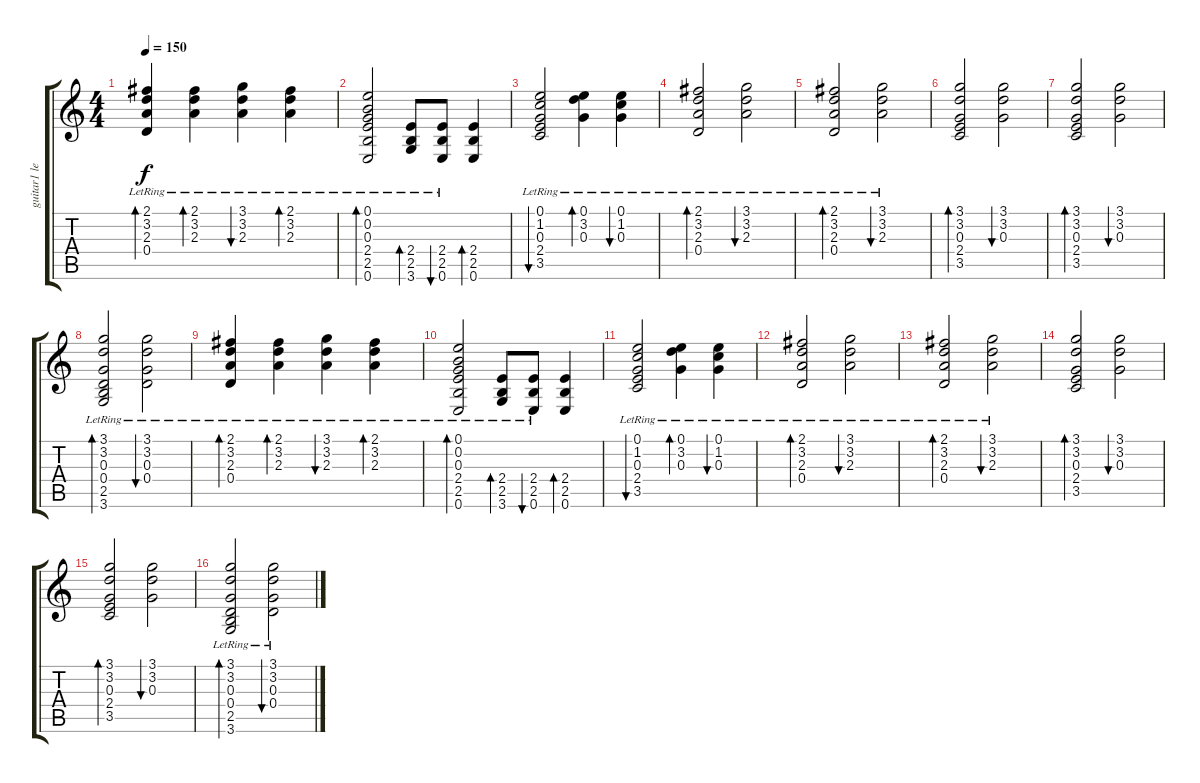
\track ("guitar1 lead" "guitar1 le") {instrument acousticguitarsteel}
\staff {score tabs}
\tuning (E4 B3 G3 D3 A2 E2) {hide}
\ts (4 4)
\tempo 150
\clef g2
\ks c
(2.1 3.2{lr} 2.3{lr} 0.4).4{bd 60 dy f} (2.1 3.2{lr} 2.3{lr}).4{bd 60} (3.1 3.2{lr} 2.3{lr}).4{bu 60} (2.1{lr} 3.2{lr} 2.3).4{bd 60} |
(0.1{lr} 0.2{lr} 0.3 2.4{lr} 2.5 0.6{lr}).2{bd 60} (2.4{lr} 2.5 3.6{lr}).8{bd 60} (2.4{lr} 2.5 0.6{lr}).8{bu 60} (2.4 2.5 0.6).4{bd 60} |
(0.1{lr} 1.2 0.3 2.4{lr} 3.5).2{bu 60} (0.1 3.2 0.3{lr}).4{bd 60} (0.1 1.2 0.3{lr}).4{bu 60} |
(2.1{lr} 3.2 2.3 0.4).2{bd 60} (3.1 3.2{lr} 2.3).2{bu 60} |
(2.1{lr} 3.2 2.3 0.4).2{bd 60} (3.1 3.2{lr} 2.3).2{bu 60} |
(3.1 3.2 0.3 2.4 3.5).2{bd 60} (3.1 3.2 0.3).2{bu 60} |
(3.1 3.2 0.3 2.4 3.5).2{bd 60} (3.1 3.2 0.3).2{bu 60} |
(3.1 3.2 0.3 0.4 2.5 3.6{lr}).2{bd 60} (3.1 3.2 0.3{lr} 0.4).2{bu 60} |
(2.1 3.2{lr} 2.3{lr} 0.4).4{bd 60} (2.1 3.2{lr} 2.3{lr}).4{bd 60} (3.1 3.2{lr} 2.3{lr}).4{bu 60} (2.1{lr} 3.2{lr} 2.3).4{bd 60} |
(0.1{lr} 0.2{lr} 0.3 2.4{lr} 2.5 0.6{lr}).2{bd 60} (2.4{lr} 2.5 3.6{lr}).8{bd 60} (2.4{lr} 2.5 0.6{lr}).8{bu 60} (2.4 2.5 0.6).4{bd 60} |
(0.1{lr} 1.2 0.3 2.4{lr} 3.5).2{bu 60} (0.1 3.2 0.3{lr}).4{bd 60} (0.1 1.2 0.3{lr}).4{bu 60} |
(2.1{lr} 3.2 2.3 0.4).2{bd 60} (3.1 3.2{lr} 2.3).2{bu 60} |
(2.1{lr} 3.2 2.3 0.4).2{bd 60} (3.1 3.2{lr} 2.3).2{bu 60} |
(3.1 3.2 0.3 2.4 3.5).2{bd 60} (3.1 3.2 0.3).2{bu 60} |
(3.1 3.2 0.3 2.4 3.5).2{bd 60} (3.1 3.2 0.3).2{bu 60} |
(3.1 3.2 0.3 0.4 2.5 3.6{lr}).2{bd 60} (3.1 3.2 0.3{lr} 0.4).2{bu 60}
